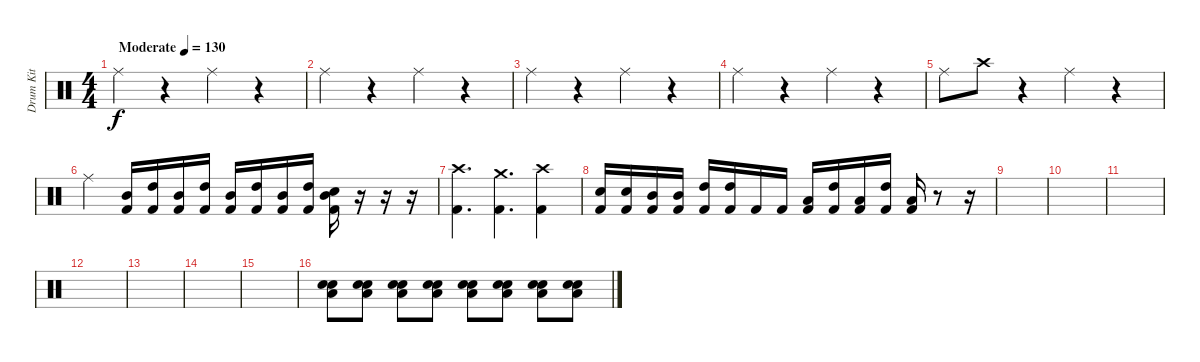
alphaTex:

\track ("Drum Kit" "Drum Kit") {instrument percussion}
\staff {score}
\articulation defaults
\ts (4 4)
\tempo (130 "Moderate")
\clef neutral
\ks c "Ride (middle)".4{dy f}
r.4 "Ride (middle)".4 r.4 |
"Ride (middle)".4 r.4 "Ride (middle)".4 r.4 |
"Ride (middle)".4 r.4 "Ride (middle)".4 r.4 |
"Ride (middle)".4 r.4 "Ride (middle)".4 r.4 |
"Ride (middle)".8 "Crash high (hit)".8 r.4 "Ride (middle)".4 r.4 |
"Ride (middle)".4 ("Mid Tom (hit)" "Kick (hit) 2").16 ("High Tom (hit)" "Kick (hit) 2").16 ("Mid Tom (hit)" "Kick (hit) 2").16 ("High Tom (hit)" "Kick (hit) 2").16 ("Mid Tom (hit)" "Kick (hit) 2").16 ("High Tom (hit)" "Kick (hit) 2").16 ("Mid Tom (hit)" "Kick (hit) 2").16 ("High Tom (hit)" "Kick (hit) 2").16 ("Mid Tom (hit)" "Snare (hit) 2" "Kick (hit) 2").16 r.16 r.16 r.16 |
("Crash high (hit)" "Kick (hit) 2").4{d} ("Crash medium (hit)" "Kick (hit) 2").4{d} ("Crash high (hit)" "Kick (hit) 2").4 |
("Snare (hit) 2" "Kick (hit) 2").16 ("Snare (hit) 2" "Kick (hit) 2").16 ("Mid Tom (hit)" "Kick (hit) 2").16 ("Mid Tom (hit)" "Kick (hit) 2").16 ("High Tom (hit)" "Kick (hit) 2").16 ("High Tom (hit)" "Kick (hit) 2").16 "Kick (hit) 2".16 "Kick (hit) 2".16 ("Low Floor Tom (hit)" "Kick (hit) 2").16 ("High Tom (hit)" "Kick (hit) 2").16 ("Low Floor Tom (hit)" "Kick (hit) 2").16 ("High Tom (hit)" "Kick (hit) 2").16 ("Low Floor Tom (hit)" "Kick (hit) 2").16 r.8 r.16 |
|
|
|
|
|
|
|
("Snare (hit) 2" "Low Floor Tom (hit)" "Snare (hit) 2").8 ("Snare (hit) 2" "Low Floor Tom (hit)" "Snare (hit) 2").8 ("Snare (hit) 2" "Low Floor Tom (hit)" "Snare (hit) 2").8 ("Snare (hit) 2" "Low Floor Tom (hit)" "Snare (hit) 2").8 ("Snare (hit) 2" "Low Floor Tom (hit)" "Snare (hit) 2").8 ("Snare (hit) 2" "Low Floor Tom (hit)" "Snare (hit) 2").8 ("Snare (hit) 2" "Low Floor Tom (hit)" "Snare (hit) 2").8 ("Snare (hit) 2" "Low Floor Tom (hit)" "Snare (hit) 2").8
